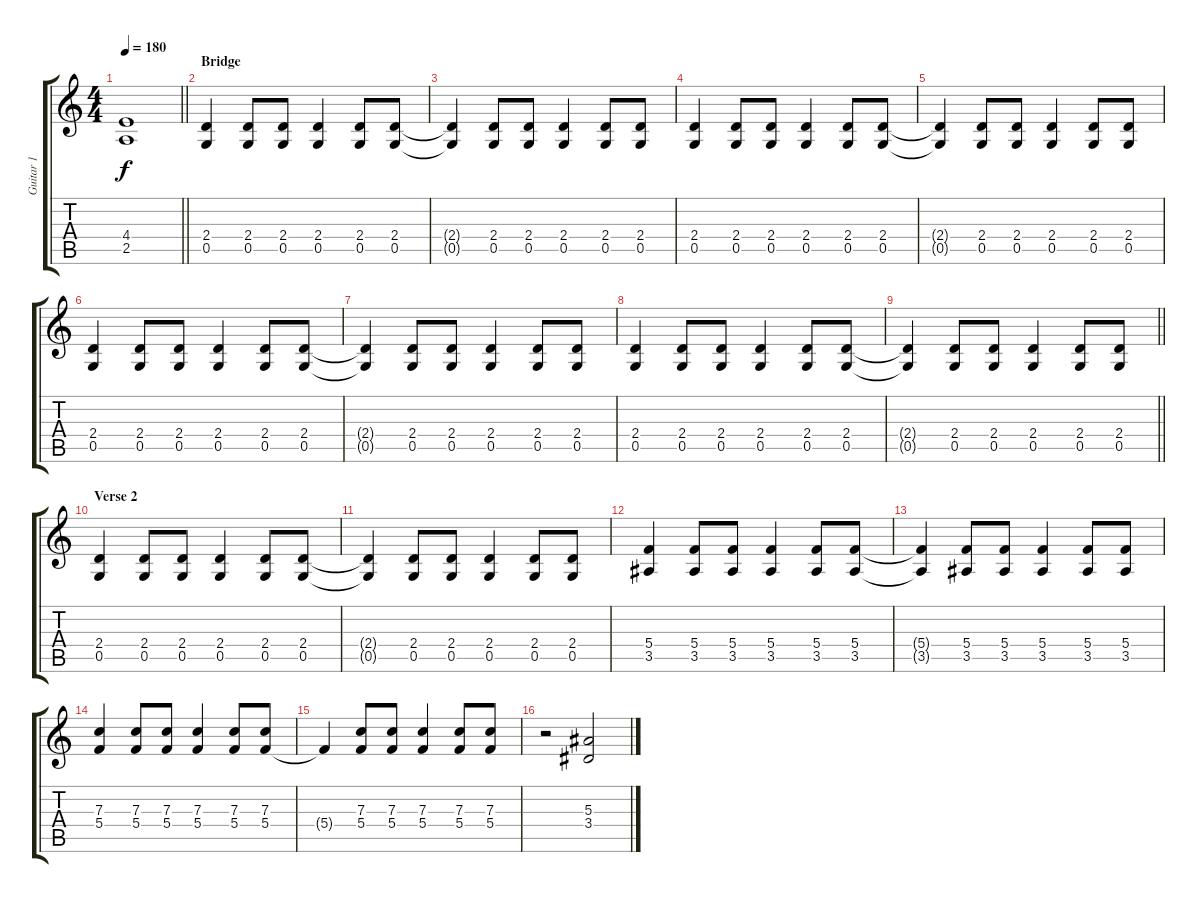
\track ("Guitar 1" "Guitar 1") {instrument distortionguitar}
\staff {score tabs}
\tuning (D4 A3 F3 C3 G2 D2) {hide}
\ts (4 4)
\tempo 180
\clef g2
\barLineRight lightlight
\ks c
(4.4 2.5).1{dy f} |
\section ("" "Bridge")
(2.4 0.5).4 (2.4 0.5).8 (2.4 0.5).8 (2.4 0.5).4 (2.4 0.5).8 (2.4 0.5).8 |
(2.4{t} 0.5{t}).4 (2.4 0.5).8 (2.4 0.5).8 (2.4 0.5).4 (2.4 0.5).8 (2.4 0.5).8 |
(2.4 0.5).4 (2.4 0.5).8 (2.4 0.5).8 (2.4 0.5).4 (2.4 0.5).8 (2.4 0.5).8 |
(2.4{t} 0.5{t}).4 (2.4 0.5).8 (2.4 0.5).8 (2.4 0.5).4 (2.4 0.5).8 (2.4 0.5).8 |
(2.4 0.5).4 (2.4 0.5).8 (2.4 0.5).8 (2.4 0.5).4 (2.4 0.5).8 (2.4 0.5).8 |
(2.4{t} 0.5{t}).4 (2.4 0.5).8 (2.4 0.5).8 (2.4 0.5).4 (2.4 0.5).8 (2.4 0.5).8 |
(2.4 0.5).4 (2.4 0.5).8 (2.4 0.5).8 (2.4 0.5).4 (2.4 0.5).8 (2.4 0.5).8 |
\barLineRight lightlight
(2.4{t} 0.5{t}).4 (2.4 0.5).8 (2.4 0.5).8 (2.4 0.5).4 (2.4 0.5).8 (2.4 0.5).8 |
\section ("" "Verse 2")
(2.4 0.5).4 (2.4 0.5).8 (2.4 0.5).8 (2.4 0.5).4 (2.4 0.5).8 (2.4 0.5).8 |
(2.4{t} 0.5{t}).4 (2.4 0.5).8 (2.4 0.5).8 (2.4 0.5).4 (2.4 0.5).8 (2.4 0.5).8 |
(5.4 3.5).4 (5.4 3.5).8 (5.4 3.5).8 (5.4 3.5).4 (5.4 3.5).8 (5.4 3.5).8 |
(5.4{t} 3.5{t}).4 (5.4 3.5).8 (5.4 3.5).8 (5.4 3.5).4 (5.4 3.5).8 (5.4 3.5).8 |
(7.3 5.4).4 (7.3 5.4).8 (7.3 5.4).8 (7.3 5.4).4 (7.3 5.4).8 (7.3 5.4).8 |
5.4{t}.4 (7.3 5.4).8 (7.3 5.4).8 (7.3 5.4).4 (7.3 5.4).8 (7.3 5.4).8 |
r.2 (5.3 3.4).2
